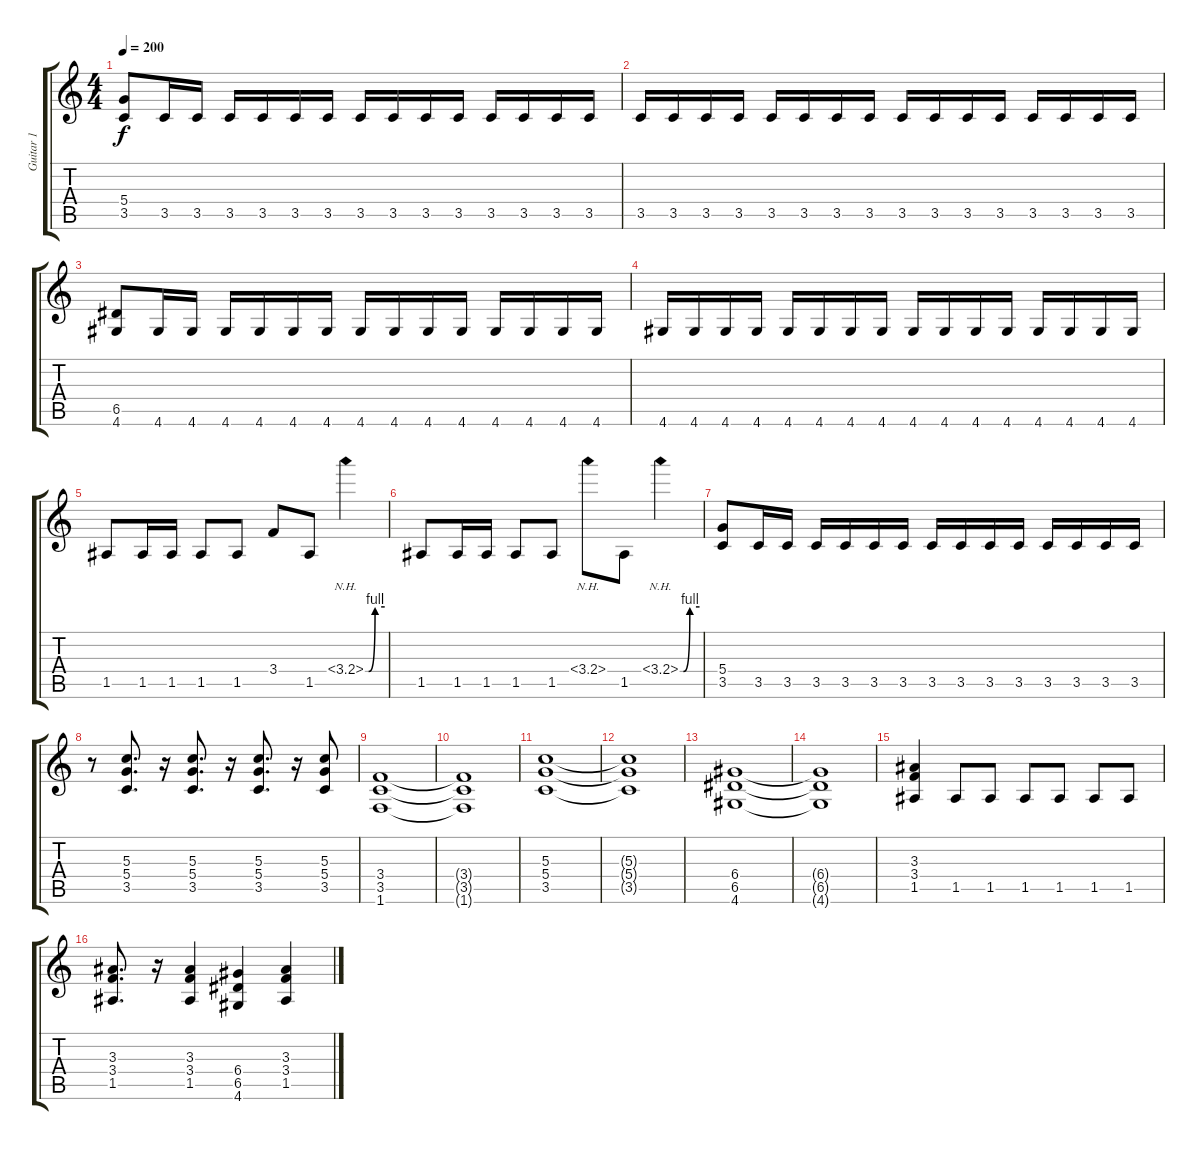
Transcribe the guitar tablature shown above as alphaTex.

\track ("Guitar 1 " "Guitar 1 ") {instrument overdrivenguitar}
\staff {score tabs}
\tuning (E4 B3 G3 D3 A2 E2) {hide}
\ts (4 4)
\section ("" "")
\tempo 200
\clef g2
\ks c
(5.4 3.5).8{dy f} 3.5.16 3.5.16 3.5.16 3.5.16 3.5.16 3.5.16 3.5.16 3.5.16 3.5.16 3.5.16 3.5.16 3.5.16 3.5.16 3.5.16 |
3.5.16 3.5.16 3.5.16 3.5.16 3.5.16 3.5.16 3.5.16 3.5.16 3.5.16 3.5.16 3.5.16 3.5.16 3.5.16 3.5.16 3.5.16 3.5.16 |
(6.5 4.6).8 4.6.16 4.6.16 4.6.16 4.6.16 4.6.16 4.6.16 4.6.16 4.6.16 4.6.16 4.6.16 4.6.16 4.6.16 4.6.16 4.6.16 |
4.6.16 4.6.16 4.6.16 4.6.16 4.6.16 4.6.16 4.6.16 4.6.16 4.6.16 4.6.16 4.6.16 4.6.16 4.6.16 4.6.16 4.6.16 4.6.16 |
1.5.8 1.5.16 1.5.16 1.5.8 1.5.8 3.4.8 1.5.8 3.4{be (custom 0 0 10 0 30 4 60 4) nh}.4 |
1.5.8 1.5.16 1.5.16 1.5.8 1.5.8 3.4{nh}.8 1.5.8 3.4{be (custom 0 0 10 0 30 4 60 4) nh}.4 |
(5.4 3.5).8 3.5.16 3.5.16 3.5.16 3.5.16 3.5.16 3.5.16 3.5.16 3.5.16 3.5.16 3.5.16 3.5.16 3.5.16 3.5.16 3.5.16 |
r.8 (5.3 5.4 3.5).8{d} r.16 (5.3 5.4 3.5).8{d} r.16 (5.3 5.4 3.5).8{d} r.16 (5.3 5.4 3.5).8 |
\section ("" "")
(3.4 3.5 1.6).1 |
(3.4{t} 3.5{t} 1.6{t}).1 |
(5.3 5.4 3.5).1 |
(5.3{t} 5.4{t} 3.5{t}).1 |
(6.4 6.5 4.6).1 |
(6.4{t} 6.5{t} 4.6{t}).1 |
(3.3 3.4 1.5).4 1.5.8 1.5.8 1.5.8 1.5.8 1.5.8 1.5.8 |
(3.3 3.4 1.5).8{d} r.16 (3.3 3.4 1.5).4 (6.4 6.5 4.6).4 (3.3 3.4 1.5).4
